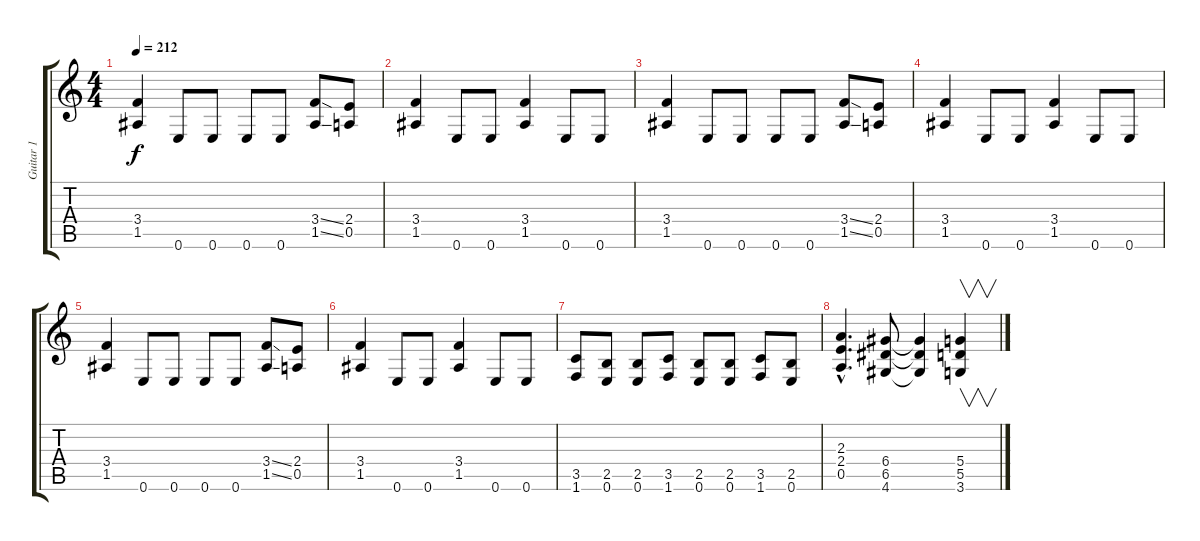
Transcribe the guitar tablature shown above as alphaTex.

\track ("Guitar 1" "Guitar 1") {instrument distortionguitar}
\staff {score tabs}
\tuning (E4 B3 G3 D3 A2 E2) {hide}
\ts (4 4)
\tempo 212
\clef g2
\ks c
(3.4 1.5).4{dy f} 0.6.8 0.6.8 0.6.8 0.6.8 (3.4{ss} 1.5{ss}).8 (2.4 0.5).8 |
(3.4 1.5).4 0.6.8 0.6.8 (3.4 1.5).4 0.6.8 0.6.8 |
(3.4 1.5).4 0.6.8 0.6.8 0.6.8 0.6.8 (3.4{ss} 1.5{ss}).8 (2.4 0.5).8 |
(3.4 1.5).4 0.6.8 0.6.8 (3.4 1.5).4 0.6.8 0.6.8 |
(3.4 1.5).4 0.6.8 0.6.8 0.6.8 0.6.8 (3.4{ss} 1.5{ss}).8 (2.4 0.5).8 |
(3.4 1.5).4 0.6.8 0.6.8 (3.4 1.5).4 0.6.8 0.6.8 |
(3.5 1.6).8 (2.5 0.6).8 (2.5 0.6).8 (3.5 1.6).8 (2.5 0.6).8 (2.5 0.6).8 (3.5 1.6).8 (2.5 0.6).8 |
(2.3{hac} 2.4{hac} 0.5{hac}).4{d} (6.4 6.5 4.6).8 (6.4{t} 6.5{t} 4.6{t}).4 (5.4 5.5 3.6).4{v}
